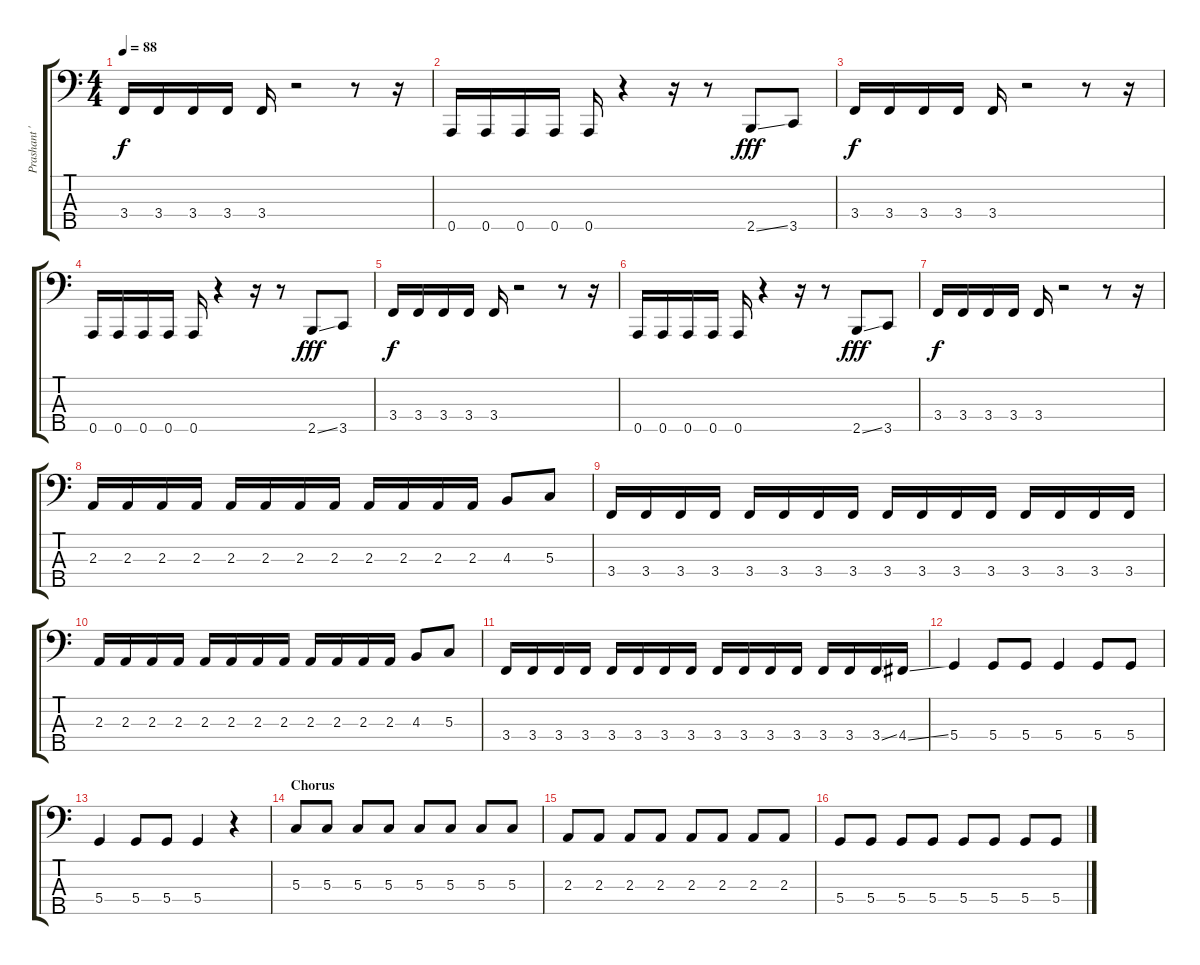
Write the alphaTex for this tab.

\track ("Prashant 'Baz' Raju " "Prashant '") {instrument electricbassfinger}
\staff {score tabs}
\tuning (F2 C2 G1 D1 A0) {hide}
\ts (4 4)
\tempo 88
\clef f4
\ks c
3.4.16{dy f} 3.4.16 3.4.16 3.4.16 3.4.16 r.2 r.8 r.16 |
0.5.16 0.5.16 0.5.16 0.5.16 0.5.16 r.4 r.16 r.8 2.5{ss}.8{dy fff} 3.5.8 |
3.4.16{dy f} 3.4.16 3.4.16 3.4.16 3.4.16 r.2 r.8 r.16 |
0.5.16 0.5.16 0.5.16 0.5.16 0.5.16 r.4 r.16 r.8 2.5{ss}.8{dy fff} 3.5.8 |
3.4.16{dy f} 3.4.16 3.4.16 3.4.16 3.4.16 r.2 r.8 r.16 |
0.5.16 0.5.16 0.5.16 0.5.16 0.5.16 r.4 r.16 r.8 2.5{ss}.8{dy fff} 3.5.8 |
3.4.16{dy f} 3.4.16 3.4.16 3.4.16 3.4.16 r.2 r.8 r.16 |
2.3.16 2.3.16 2.3.16 2.3.16 2.3.16 2.3.16 2.3.16 2.3.16 2.3.16 2.3.16 2.3.16 2.3.16 4.3.8 5.3.8 |
3.4.16 3.4.16 3.4.16 3.4.16 3.4.16 3.4.16 3.4.16 3.4.16 3.4.16 3.4.16 3.4.16 3.4.16 3.4.16 3.4.16 3.4.16 3.4.16 |
2.3.16 2.3.16 2.3.16 2.3.16 2.3.16 2.3.16 2.3.16 2.3.16 2.3.16 2.3.16 2.3.16 2.3.16 4.3.8 5.3.8 |
3.4.16 3.4.16 3.4.16 3.4.16 3.4.16 3.4.16 3.4.16 3.4.16 3.4.16 3.4.16 3.4.16 3.4.16 3.4.16 3.4.16 3.4{ss}.16 4.4{ss}.16 |
5.4.4 5.4.8 5.4.8 5.4.4 5.4.8 5.4.8 |
5.4.4 5.4.8 5.4.8 5.4.4 r.4 |
\section ("" "Chorus")
5.3.8 5.3.8 5.3.8 5.3.8 5.3.8 5.3.8 5.3.8 5.3.8 |
2.3.8 2.3.8 2.3.8 2.3.8 2.3.8 2.3.8 2.3.8 2.3.8 |
5.4.8 5.4.8 5.4.8 5.4.8 5.4.8 5.4.8 5.4.8 5.4.8
